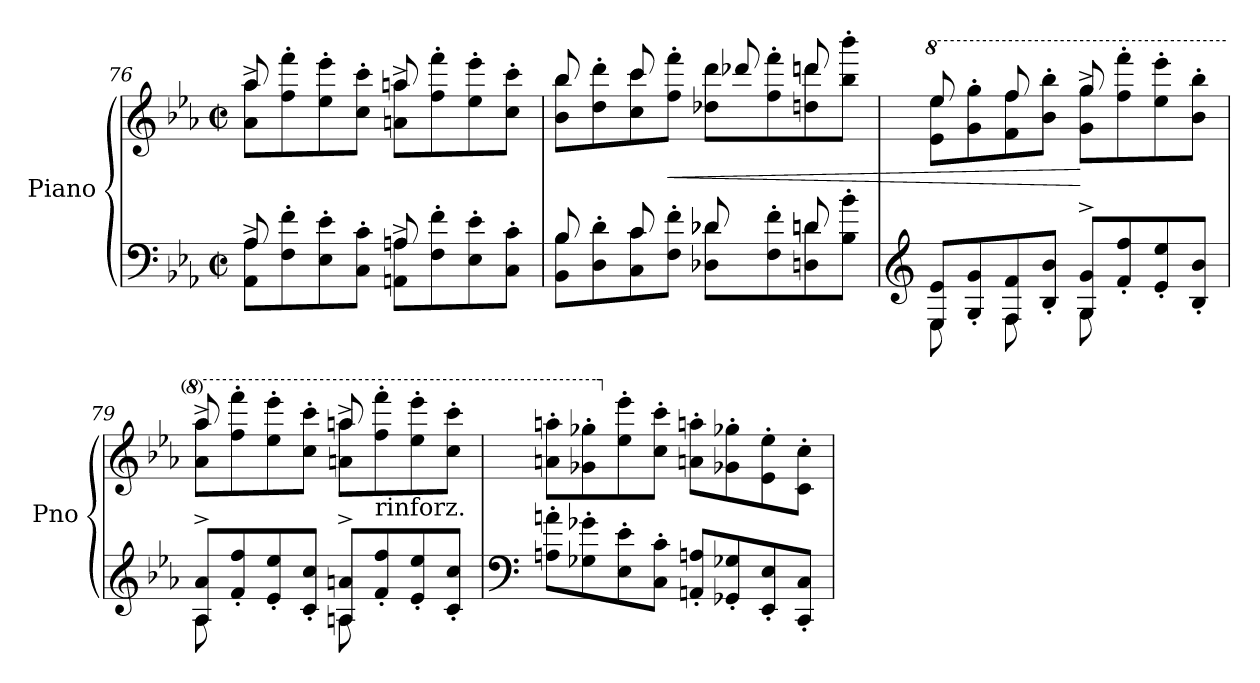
**kern	**kern	**dynam
*part1	*part1	*part1
*staff2	*staff1	*staff1/2
*I"Piano	*	*
*I'Pno	*	*
*clefF4	*clefG2	*
*k[b-e-a-]	*k[b-e-a-]	*
*M4/4	*M4/4	*
*met(c|)	*met(c|)	*
=76	=76	=76
*^	*^	*
8AA-\^ 8A-\^L	8A-/	8a-\^ 8aa-\^L	8aa-/	.
8F\' 8f\'	4.ryy	8ff\' 8fff\'	4.ryy	.
8E-\' 8e-\'	.	8ee-\' 8eee-\'	.	.
8C\' 8c\'J	.	8cc\' 8ccc\'J	.	.
8AAn\^ 8A-\^L	8An/	8an\^ 8aa-\^L	8aan/	.
8F\' 8f\'	4.ryy	8ff\' 8fff\'	4.ryy	.
8E-\' 8e-\'	.	8ee-\' 8eee-\'	.	.
8C\' 8c\'J	.	8cc\' 8ccc\'J	.	.
!!LO:LB:g=z	!!
=77	=77	=77	=77	=77
8BB-\ 8B-\L	8B-/	8b-\ 8bb-\L	8bb-/	.
8D\' 8d\'	8ryy	8dd\' 8ddd\'	8ryy	.
8C\ 8c\	8c/	8cc\ 8ccc\	8ccc/	.
!	!	!	!	!LO:HP:b
8F\' 8f\'J	8ryy	8ff\' 8fff\'J	8ryy	<
8D-X\ 8d-X\L	8d-X/	8dd-X\ 8ddd\L	8ddd-X/	.
8F\' 8f\'	8ryy	8ff\' 8fff\'	8ryy	.
8Dn\ 8dn\	8dn/	8ddn\ 8dddn\	8dddn/	.
8B-\' 8b-\'J	8ryy	8bb-\' 8bbb-\'J	8ryy	.
=78	=78	=78	=78	=78
*clefG2	*	*	*	*
*	*	*8va	*	*
8E-/ 8e-/L	8E-\	8ee-\ 8eee-\L	8eee-/	.
8G/' 8g/'	8ryy	8gg\' 8ggg\'	8ryy	.
8F/ 8f/	8F\	8ff\ 8fff\	8fff/	.
8B-/' 8b-/'J	8ryy	8bb-\' 8bbb-\'J	8ryy	.
8G/^ 8g/^L	8G\	8gg\^ 8ggg\^L	8ggg/	[
8f/' 8ff/'	4.ryy	8fff\' 8ffff\'	4.ryy	.
8e-/' 8ee-/'	.	8eee-\' 8eeee-\'	.	.
8B-/' 8b-/'J	.	8bb-\' 8bbb-\'J	.	.
=79	=79	=79	=79	=79
8A-/^ 8a-/^L	8A-\	8aa-\^ 8aaa-\^L	8aaa-/	.
8f/' 8ff/'	4.ryy	8fff\' 8ffff\'	4.ryy	.
8e-/' 8ee-/'	.	8eee-\' 8eeee-\'	.	.
8c/' 8cc/'J	.	8ccc\' 8cccc\'J	.	.
8An/^ 8an/^L	8A\	8aan\^ 8aaa-\^L	8aaan/	.
!	!	!LO:TX:b:t=rinforz.	!	!
8f/' 8ff/'	4.ryy	8fff\' 8ffff\'	4.ryy	.
8e-/' 8ee-/'	.	8eee-\' 8eeee-\'	.	.
8c/' 8cc/'J	.	8ccc\' 8cccc\'J	.	.
*v	*v	*	*	*
*	*v	*v	*
!!LO:LB:g=z
=80	=80	=80
*clefF4	*	*
8An\' 8an\'L	8aan\' 8aaan\'L	.
8G-X\' 8g-X\'	8gg-X\' 8ggg-X\'	.
*	*X8va	*
8E-\' 8e-\'	8ee-\' 8eee-\'	.
8C\' 8c\'J	8cc\' 8ccc\'J	.
8AAn/' 8An/'L	8an\' 8aan\'L	.
8GG-X/' 8G-X/'	8g-X\' 8gg-X\'	.
8EE-/' 8E-/'	8e-\' 8ee-\'	.
8CC/' 8C/'J	8c\' 8cc\'J	.
=	=	=
*-	*-	*-
